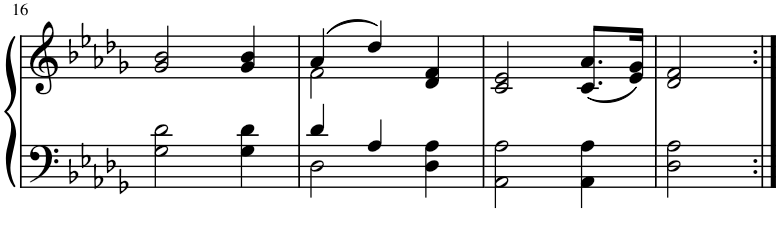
**kern	**kern
*part1	*part1
*staff2	*staff1
*I"Piano	*
*I'Pno.	*
!!LO:PB:g=z
*clefF4	*clefG2
*k[b-e-a-d-g-]	*k[b-e-a-d-g-]
*M3/4	*M3/4
=16	=16
2G-\ 2d-\	2g-/ 2b-/
4G-\ 4d-\	4g-/ 4b-/
=17	=17
*^	*^
4d-/	2D-\	(4a-/	2f\
4A-/	.	4dd-/)	.
4ryy	4D-\ 4A-\	4d-/ 4f/	4ryy
*v	*v	*	*
*	*v	*v
=18	=18
2AA-\ 2A-\	2c/ 2e-/
4AA-\ 4A-\	(8.c/ 8.a-/L
.	16e-/ 16g-/Jk)
=19	=19
2D-\ 2A-\	2d-/ 2f/
=:|!	=:|!
*-	*-
